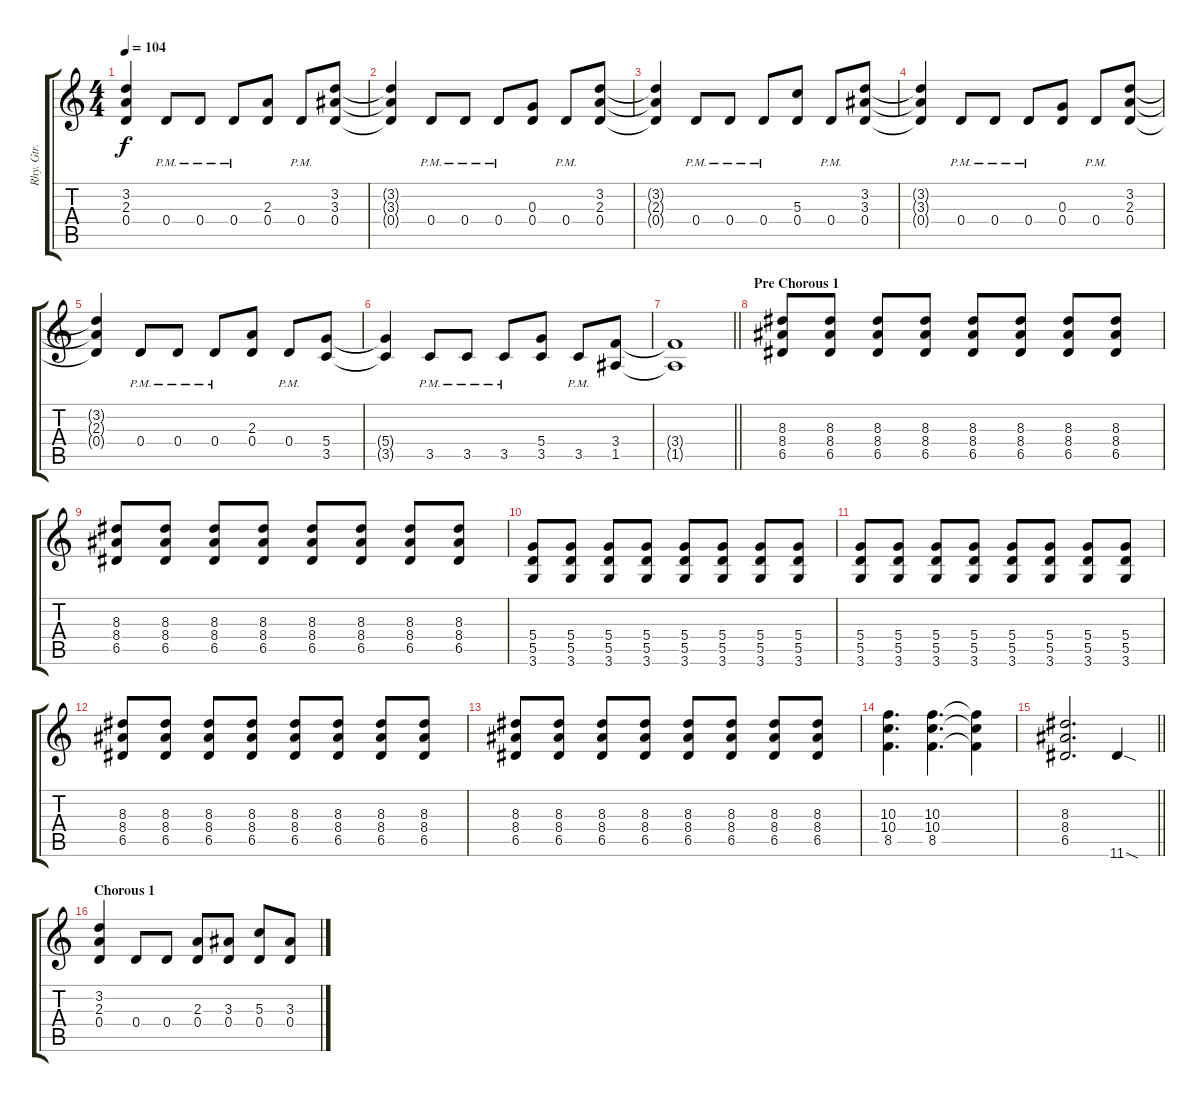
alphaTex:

\track ("Rhy. Gtr. 2" "Rhy. Gtr. ") {instrument distortionguitar}
\staff {score tabs}
\tuning (E4 B3 G3 D3 A2 E2) {hide}
\ts (4 4)
\section ("" "")
\tempo 104
\clef g2
\ks c
(3.2{t} 2.3{t} 0.4{t}).4{dy f} 0.4{pm}.8 0.4{pm}.8 0.4{pm}.8 (2.3 0.4).8 0.4{pm}.8 (3.2 3.3 0.4).8 |
(3.2{t} 3.3{t} 0.4{t}).4 0.4{pm}.8 0.4{pm}.8 0.4{pm}.8 (0.3 0.4).8 0.4{pm}.8 (3.2 2.3 0.4).8 |
(3.2{t} 2.3{t} 0.4{t}).4 0.4{pm}.8 0.4{pm}.8 0.4{pm}.8 (5.3 0.4).8 0.4{pm}.8 (3.2 3.3 0.4).8 |
(3.2{t} 3.3{t} 0.4{t}).4 0.4{pm}.8 0.4{pm}.8 0.4{pm}.8 (0.3 0.4).8 0.4{pm}.8 (3.2 2.3 0.4).8 |
(3.2{t} 2.3{t} 0.4{t}).4 0.4{pm}.8 0.4{pm}.8 0.4{pm}.8 (2.3 0.4).8 0.4{pm}.8 (5.4 3.5).8 |
(5.4{t} 3.5{t}).4 3.5{pm}.8 3.5{pm}.8 3.5{pm}.8 (5.4 3.5).8 3.5{pm}.8 (3.4 1.5).8 |
\barLineRight lightlight
(3.4{t} 1.5{t}).1 |
\section ("" "Pre Chorous 1")
(8.3 8.4 6.5).8 (8.3 8.4 6.5).8 (8.3 8.4 6.5).8 (8.3 8.4 6.5).8 (8.3 8.4 6.5).8 (8.3 8.4 6.5).8 (8.3 8.4 6.5).8 (8.3 8.4 6.5).8 |
(8.3 8.4 6.5).8 (8.3 8.4 6.5).8 (8.3 8.4 6.5).8 (8.3 8.4 6.5).8 (8.3 8.4 6.5).8 (8.3 8.4 6.5).8 (8.3 8.4 6.5).8 (8.3 8.4 6.5).8 |
(5.4 5.5 3.6).8 (5.4 5.5 3.6).8 (5.4 5.5 3.6).8 (5.4 5.5 3.6).8 (5.4 5.5 3.6).8 (5.4 5.5 3.6).8 (5.4 5.5 3.6).8 (5.4 5.5 3.6).8 |
(5.4 5.5 3.6).8 (5.4 5.5 3.6).8 (5.4 5.5 3.6).8 (5.4 5.5 3.6).8 (5.4 5.5 3.6).8 (5.4 5.5 3.6).8 (5.4 5.5 3.6).8 (5.4 5.5 3.6).8 |
(8.3 8.4 6.5).8 (8.3 8.4 6.5).8 (8.3 8.4 6.5).8 (8.3 8.4 6.5).8 (8.3 8.4 6.5).8 (8.3 8.4 6.5).8 (8.3 8.4 6.5).8 (8.3 8.4 6.5).8 |
(8.3 8.4 6.5).8 (8.3 8.4 6.5).8 (8.3 8.4 6.5).8 (8.3 8.4 6.5).8 (8.3 8.4 6.5).8 (8.3 8.4 6.5).8 (8.3 8.4 6.5).8 (8.3 8.4 6.5).8 |
(10.3 10.4 8.5).4{d} (10.3 10.4 8.5).4{d} (10.3{t} 10.4{t} 8.5{t}).4 |
\barLineRight lightlight
(8.3 8.4 6.5).2{d} 11.6{sod}.4 |
\section ("" "Chorous 1")
(3.2 2.3 0.4).4 0.4.8 0.4.8 (2.3 0.4).8 (3.3 0.4).8 (5.3 0.4).8 (3.3 0.4).8
